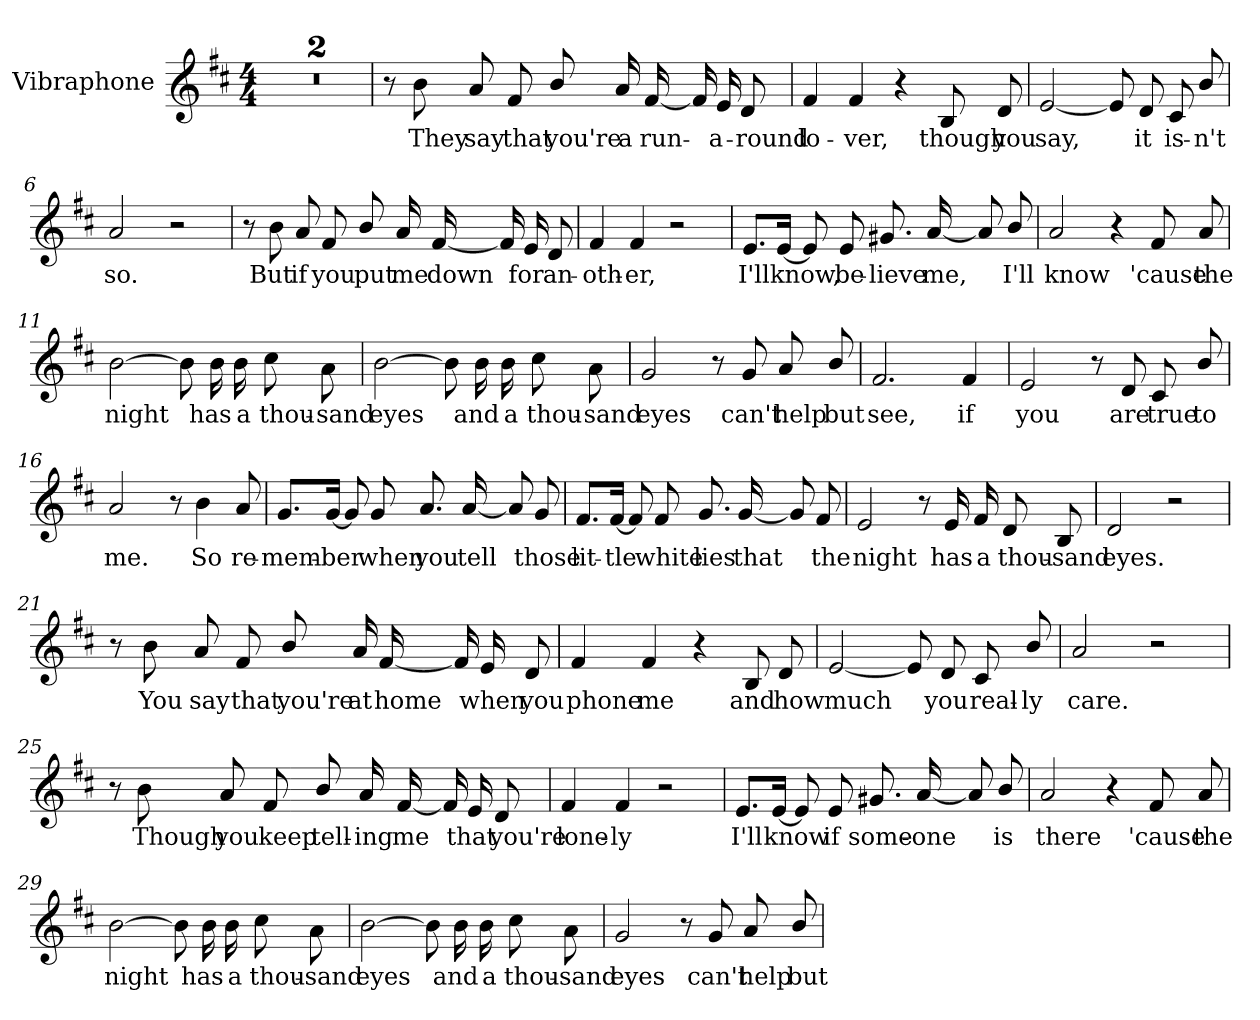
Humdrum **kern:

**kern	**text
*part1	*part1
*staff1	*staff1
*I"Vibraphone	*
*clefG2	*
*k[f#c#]	*
*M4/4	*
=1	=1
1r	.
=2	=2
1r	.
=3	=3
8r	.
8b\	They
8a/L	say
8f#/	that
8b/L	you're
16a/L	a
[<16f#/J	run-
16f#/LL]	.
16e/J	a-
8d/	round
!!LO:LB:g=z
=4	=4
4f#/	lo-
4f#/	ver,
4r	.
8B/L	though
8d/	you
=5	=5
[<2e/	say,
8e/L]	.
8d/	it
8c#/L	is-
8b/	n't
=6	=6
2a/	so.
2r	.
!!LO:LB:g=z
=7	=7
8r	.
8b\	But
8a/L	if
8f#/	you
8b/L	put
16a/L	me
[<16f#/J	down
16f#/LL]	.
16e/J	for
8d/	an-
=8	=8
4f#/	oth-
4f#/	er,
2r	.
!!LO:LB:g=z
=9	=9
8.e/L	I'll
[<16e/J	know,
8e/L]	.
8e/	be-
8.g#X/L	lieve
[<16a/J	me,
8a/L]	.
8b/	I'll
=10	=10
2a/	know
4r	.
8f#/L	'cause
8a/	the
!!LO:LB:g=z
=11	=11
[>2b\	night
8b\L]	.
16b\L	has
16b\J	a
8cc#\L	thou-
8a\	sand
=12	=12
[>2b\	eyes
8b\L]	.
16b\L	and
16b\J	a
8cc#\L	thou-
8a\	sand
!!LO:LB:g=z
=13	=13
2g/	eyes
8r	.
8g/	can't
8a/L	help
8b/	but
=14	=14
2.f#/	see,
4f#/	if
=15	=15
2e/	you
8r	.
8d/	are
8c#/L	true
8b/	to
!!LO:LB:g=z
=16	=16
2a/	me.
8r	.
4b\	So
8a/	re-
=17	=17
8.g/L	mem-
[<16g/J	ber
8g/L]	.
8g/	when
8.a/L	you
[<16a/J	tell
8a/L]	.
8g/	those
!!LO:PB:g=z
=18	=18
8.f#/L	lit-
[<16f#/J	tle
8f#/L]	.
8f#/	white
8.g/L	lies
[<16g/J	that
8g/L]	.
8f#/	the
=19	=19
2e/	night
8r	.
16e/LL	has
16f#/J	a
8d/L	thou-
8B/	sand
=20	=20
2d/	eyes.
2r	.
!!LO:LB:g=z
=21	=21
8r	.
8b\	You
8a/L	say
8f#/	that
8b/L	you're
16a/L	at
[<16f#/J	home
16f#/LL]	.
16e/J	when
8d/	you
=22	=22
4f#/	phone
4f#/	me
4r	.
8B/L	and
8d/	how
!!LO:LB:g=z
=23	=23
[<2e/	much
8e/L]	.
8d/	you
8c#/L	real-
8b/	ly
=24	=24
2a/	care.
2r	.
!!LO:LB:g=z
=25	=25
8r	.
8b\	Though
8a/L	you
8f#/	keep
8b/L	tell-
16a/L	ing
[<16f#/J	me
16f#/LL]	.
16e/J	that
8d/	you're
=26	=26
4f#/	lone-
4f#/	ly
2r	.
!!LO:LB:g=z
=27	=27
8.e/L	I'll
[<16e/J	know
8e/L]	.
8e/	if
8.g#X/L	some-
[<16a/J	one
8a/L]	.
8b/	is
=28	=28
2a/	there
4r	.
8f#/L	'cause
8a/	the
!!LO:LB:g=z
=29	=29
[>2b\	night
8b\L]	.
16b\L	has
16b\J	a
8cc#\L	thou-
8a\	sand
=30	=30
[>2b\	eyes
8b\L]	.
16b\L	and
16b\J	a
8cc#\L	thou-
8a\	sand
!!LO:LB:g=z
=31	=31
2g/	eyes
8r	.
8g/	can't
8a/L	help
8b/	but
=	=
*-	*-
